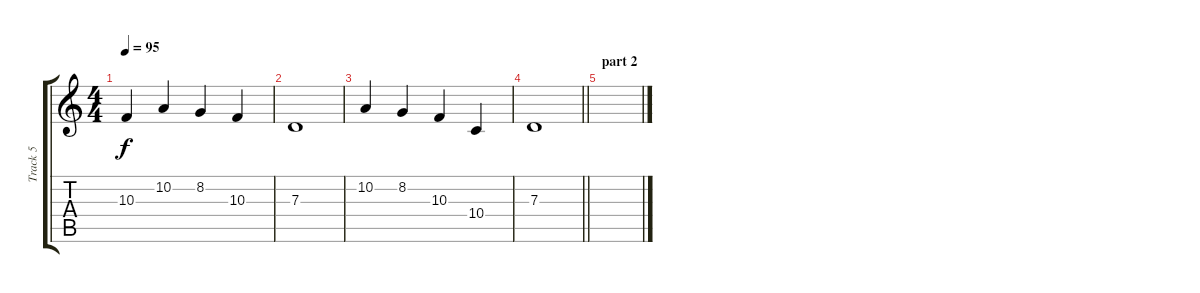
\track ("Track 5" "Track 5") {instrument glockenspiel}
\staff {score tabs}
\tuning (E4 B3 G3 D3 A2 E2) {hide}
\ts (4 4)
\tempo 95
\clef g2
\ks c
10.3.4{dy f} 10.2.4 8.2.4 10.3.4 |
7.3.1 |
10.2.4 8.2.4 10.3.4 10.4.4 |
\barLineRight lightlight
7.3.1 |
\section ("" "part 2")
